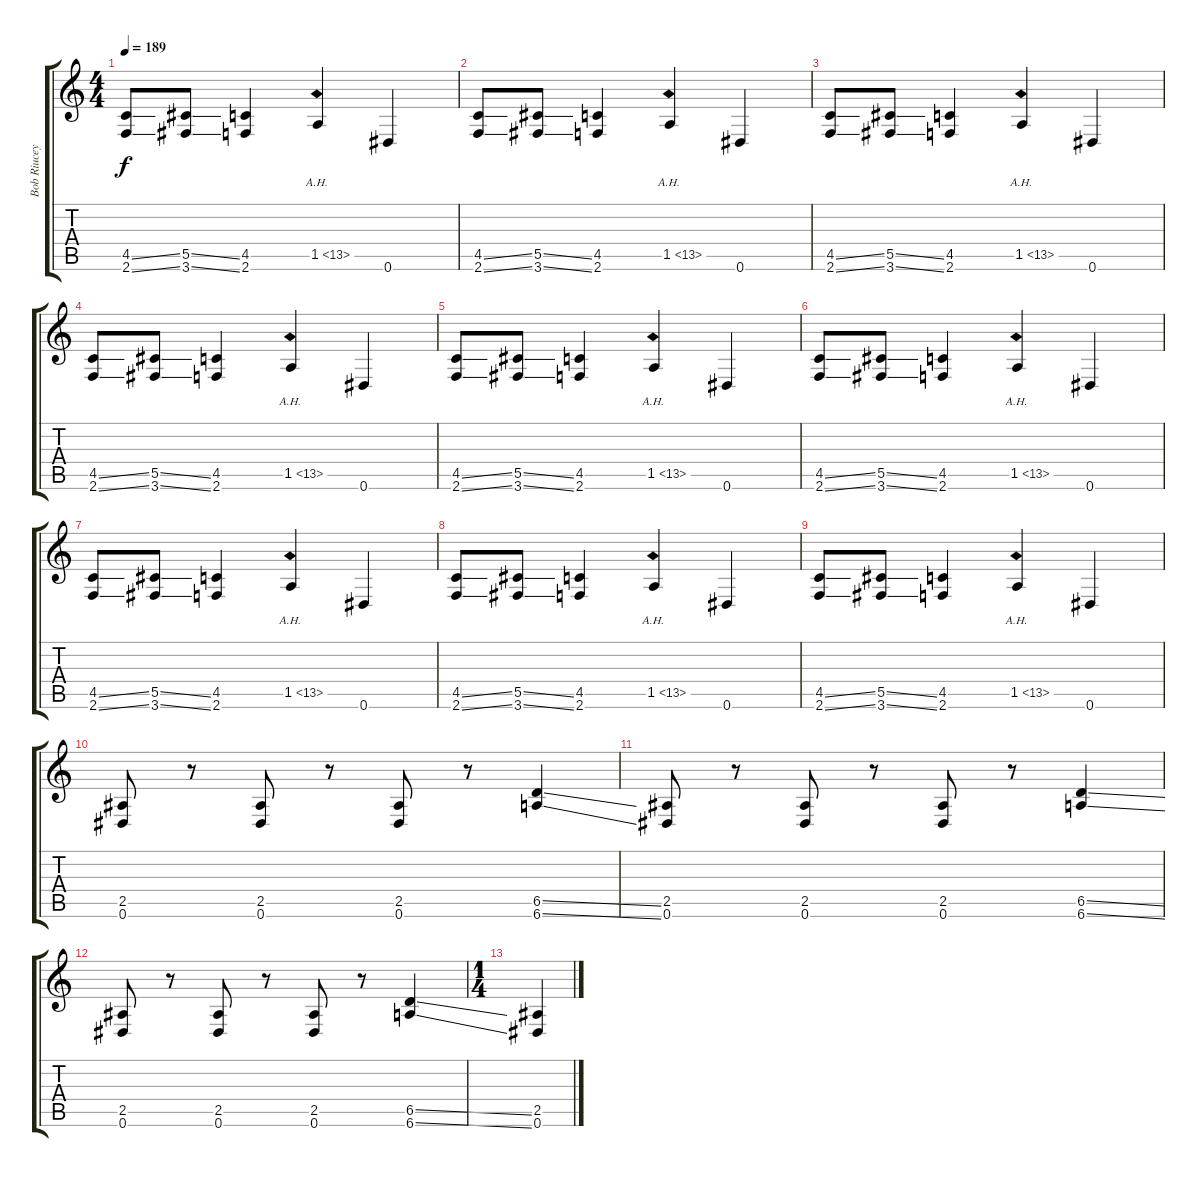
\track ("Bob Riucey" "Bob Riucey") {instrument distortionguitar}
\staff {score tabs}
\tuning (Eb4 Bb3 Gb3 Db3 Ab2 Eb2) {hide}
\ts (4 4)
\tempo 189
\clef g2
\ks c
(4.5{ss} 2.6{ss}).8{dy f} (5.5{ss} 3.6{ss}).8 (4.5 2.6).4 1.5{ah 12}.4 0.6.4 |
(4.5{ss} 2.6{ss}).8 (5.5{ss} 3.6{ss}).8 (4.5 2.6).4 1.5{ah 12}.4 0.6.4 |
(4.5{ss} 2.6{ss}).8 (5.5{ss} 3.6{ss}).8 (4.5 2.6).4 1.5{ah 12}.4 0.6.4 |
(4.5{ss} 2.6{ss}).8 (5.5{ss} 3.6{ss}).8 (4.5 2.6).4 1.5{ah 12}.4 0.6.4 |
(4.5{ss} 2.6{ss}).8 (5.5{ss} 3.6{ss}).8 (4.5 2.6).4 1.5{ah 12}.4 0.6.4 |
(4.5{ss} 2.6{ss}).8 (5.5{ss} 3.6{ss}).8 (4.5 2.6).4 1.5{ah 12}.4 0.6.4 |
(4.5{ss} 2.6{ss}).8 (5.5{ss} 3.6{ss}).8 (4.5 2.6).4 1.5{ah 12}.4 0.6.4 |
(4.5{ss} 2.6{ss}).8 (5.5{ss} 3.6{ss}).8 (4.5 2.6).4 1.5{ah 12}.4 0.6.4 |
(4.5{ss} 2.6{ss}).8 (5.5{ss} 3.6{ss}).8 (4.5 2.6).4 1.5{ah 12}.4 0.6.4 |
(2.5 0.6).8 r.8 (2.5 0.6).8 r.8 (2.5 0.6).8 r.8 (6.5{ss} 6.6{ss}).4 |
(2.5 0.6).8 r.8 (2.5 0.6).8 r.8 (2.5 0.6).8 r.8 (6.5{ss} 6.6{ss}).4 |
(2.5 0.6).8 r.8 (2.5 0.6).8 r.8 (2.5 0.6).8 r.8 (6.5{ss} 6.6{ss}).4 |
\ts (1 4)
(2.5 0.6).4
